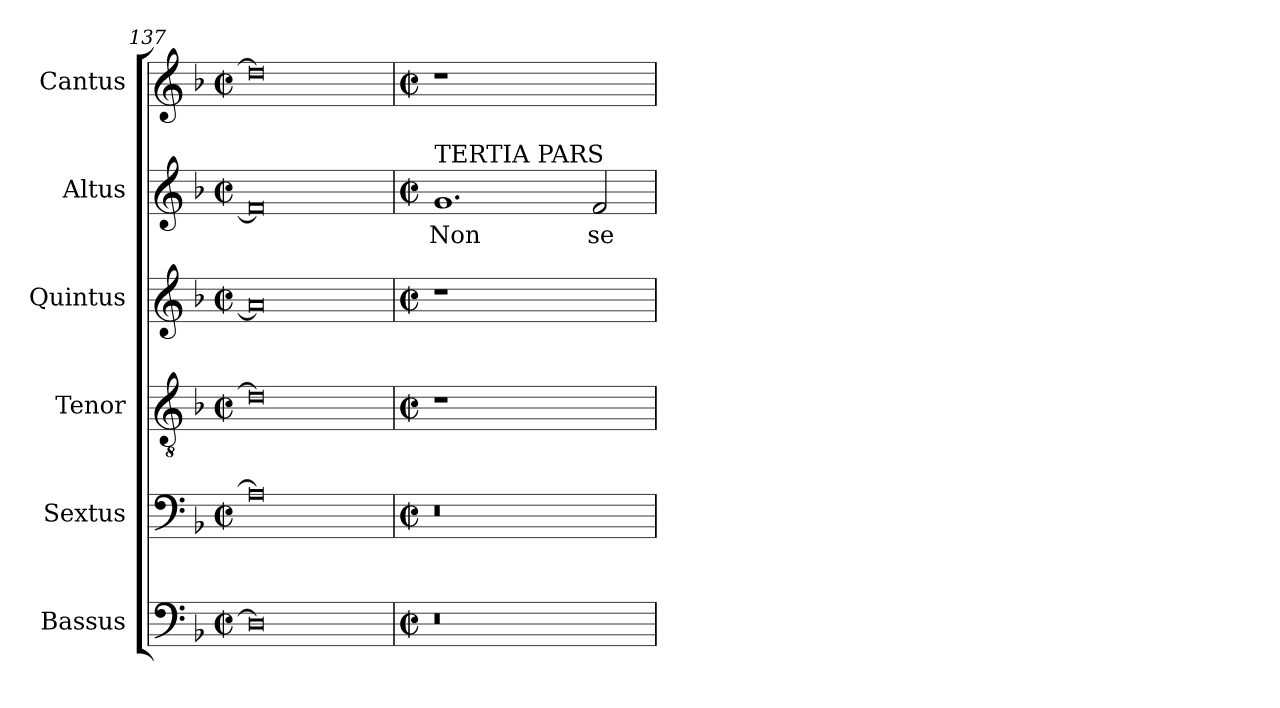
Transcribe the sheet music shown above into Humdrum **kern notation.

**kern	**text	**kern	**text	**kern	**text	**kern	**text	**kern	**text	**kern	**text
*part6	*part6	*part5	*part5	*part4	*part4	*part3	*part3	*part2	*part2	*part1	*part1
*staff6	*staff6	*staff5	*staff5	*staff4	*staff4	*staff3	*staff3	*staff2	*staff2	*staff1	*staff1
*I"Bassus	*	*I"Sextus	*	*I"Tenor	*	*I"Quintus	*	*I"Altus	*	*I"Cantus	*
*I'Bassus	*	*I'Sextus	*	*I'Tenor	*	*I'Quintus	*	*I'Altus	*	*I'Cantus	*
*clefF4	*	*clefF4	*	*clefGv2	*	*clefG2	*	*clefG2	*	*clefG2	*
*k[b-]	*	*k[b-]	*	*k[b-]	*	*k[b-]	*	*k[b-]	*	*k[b-]	*
*F:	*	*F:	*	*F:	*	*F:	*	*F:	*	*F:	*
*M2/2	*	*M2/2	*	*M2/2	*	*M2/2	*	*M2/2	*	*M2/2	*
*met(c|)	*	*met(c|)	*	*met(c|)	*	*met(c|)	*	*met(c|)	*	*met(c|)	*
=137	=137	=137	=137	=137	=137	=137	=137	=137	=137	=137	=137
!	!LO:LY:b:cj	!	!LO:LY:b:cj	!	!LO:LY:b:cj	!	!LO:LY:b:cj	!	!LO:LY:b:cj	!	!LO:LY:b:cj
0D]	.	0A]	.	0d]	.	0a]	.	0f#]	.	0dd]	.
!!LO:LB:g=z
=138!	=138!	=138!	=138!	=138!	=138!	=138!	=138!	=138!	=138!	=138!	=138!
*M2/2	*	*M2/2	*	*M2/2	*	*M2/2	*	*M2/2	*	*M2/2	*
*met(c|)	*	*met(c|)	*	*met(c|)	*	*met(c|)	*	*met(c|)	*	*met(c|)	*
!	!	!	!	!	!	!	!	!LO:TX:a:t=TERTIA PARS	!	!	!
!	!	!	!	!	!	!	!	!	!LO:LY:b:cj	!	!
0r	.	0r	.	1r	.	1r	.	1.g	Non	1r	.
.	.	.	.	1ryy	.	1ryy	.	.	.	1ryy	.
!	!	!	!	!	!	!	!	!	!LO:LY:b:cj	!	!
.	.	.	.	.	.	.	.	2f/	se	.	.
=	=	=	=	=	=	=	=	=	=	=	=
*-	*-	*-	*-	*-	*-	*-	*-	*-	*-	*-	*-
